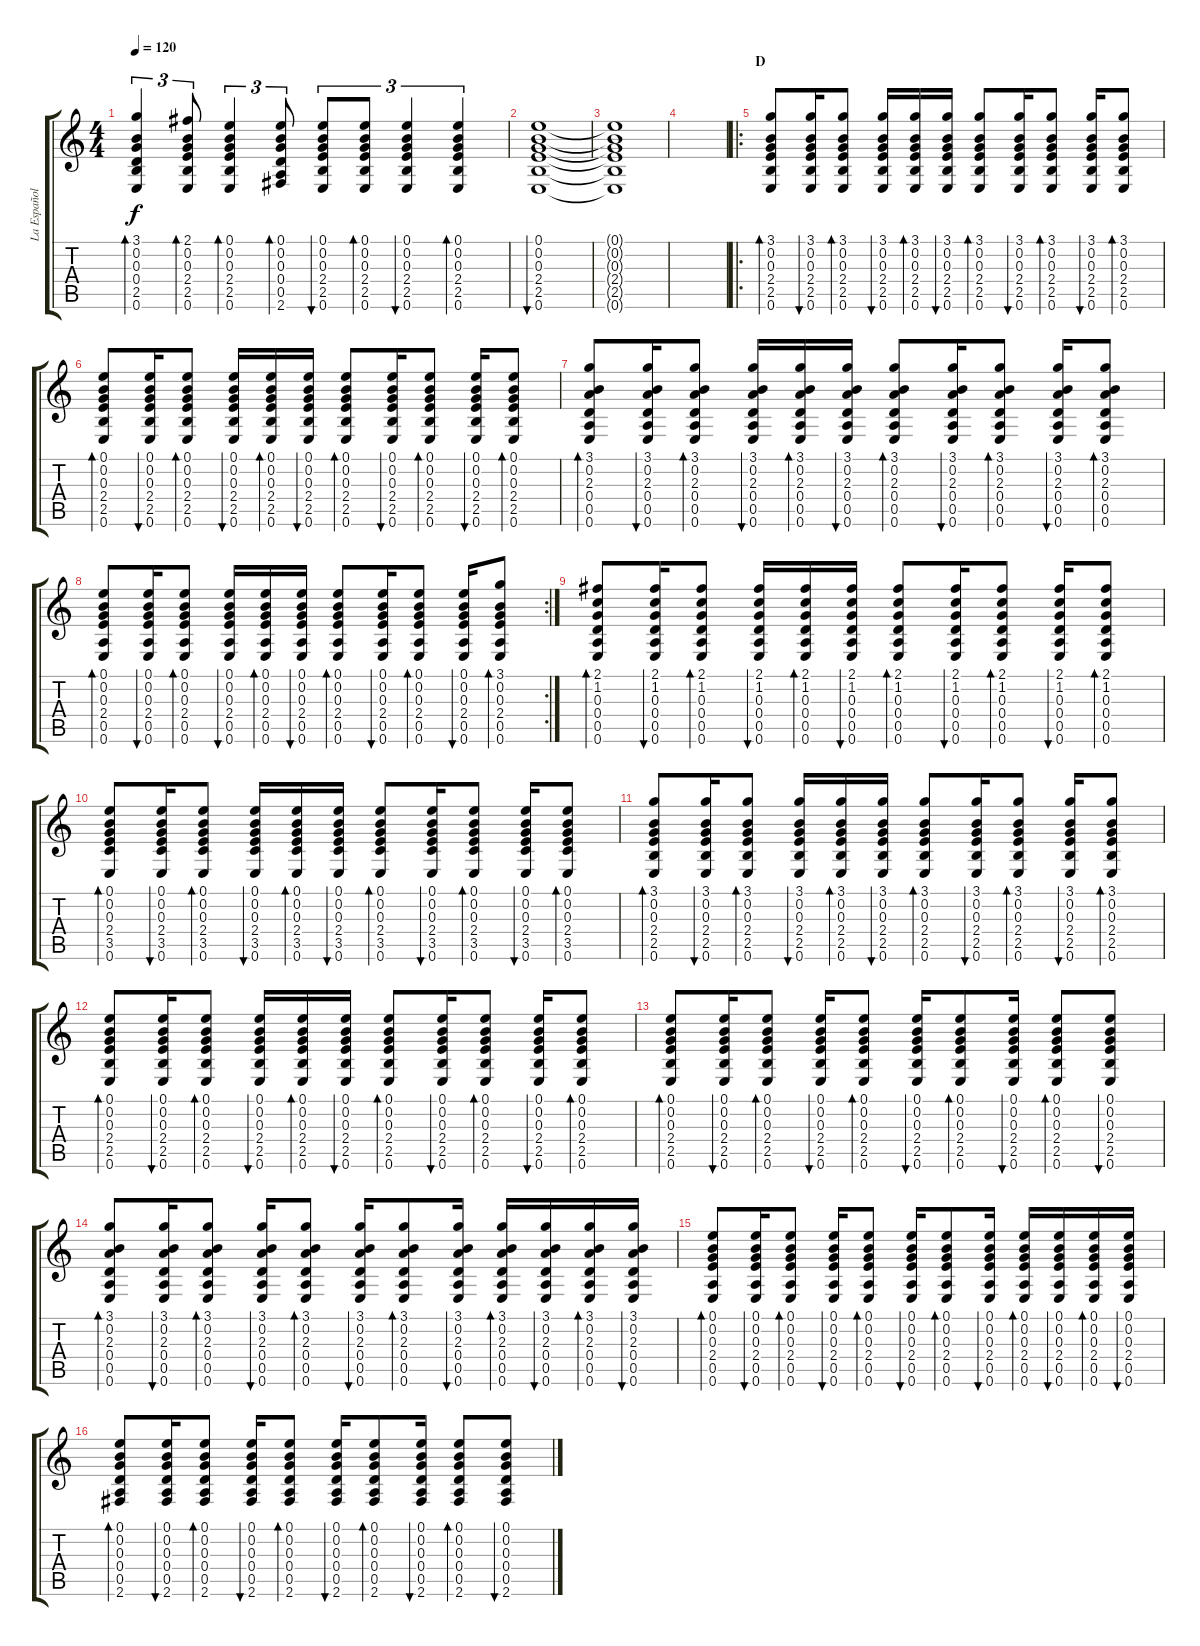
\track ("La Española" "La Español") {instrument acousticguitarnylon}
\staff {score tabs}
\tuning (E4 B3 G3 D3 A2 E2) {hide}
\ts (4 4)
\tempo 120
\clef g2
\ks c
(3.1 0.2 0.3 0.4 2.5 0.6).4{tu (3 2) bd 60 dy f} (2.1 0.2 0.3 2.4 2.5 0.6).8{tu (3 2) bd 60} (0.1 0.2 0.3 2.4 2.5 0.6).4{tu (3 2) bd 60} (0.1 0.2 0.3 0.4 0.5 2.6).8{tu (3 2) bd 60} (0.1 0.2 0.3 2.4 2.5 0.6).8{tu (3 2) bu 60} (0.1 0.2 0.3 2.4 2.5 0.6).8{tu (3 2) bd 60} (0.1 0.2 0.3 2.4 2.5 0.6).4{tu (3 2) bu 60} (0.1 0.2 0.3 2.4 2.5 0.6).4{tu (3 2) bd 60} |
(0.1 0.2 0.3 2.4 2.5 0.6).1{bu 60} |
(0.1{t} 0.2{t} 0.3{t} 2.4{t} 2.5{t} 0.6{t}).1 |
|
\ro
\section ("" "D")
(3.1 0.2 0.3 2.4 2.5 0.6).8{bd 60} (3.1 0.2 0.3 2.4 2.5 0.6).16{bu 60} (3.1 0.2 0.3 2.4 2.5 0.6).8{bd 60} (3.1 0.2 0.3 2.4 2.5 0.6).16{bu 60} (3.1 0.2 0.3 2.4 2.5 0.6).16{bd 60} (3.1 0.2 0.3 2.4 2.5 0.6).16{bu 60} (3.1 0.2 0.3 2.4 2.5 0.6).8{bd 60} (3.1 0.2 0.3 2.4 2.5 0.6).16{bu 60} (3.1 0.2 0.3 2.4 2.5 0.6).8{bd 60} (3.1 0.2 0.3 2.4 2.5 0.6).16{bu 60} (3.1 0.2 0.3 2.4 2.5 0.6).8{bd 60} |
(0.1 0.2 0.3 2.4 2.5 0.6).8{bd 60} (0.1 0.2 0.3 2.4 2.5 0.6).16{bu 60} (0.1 0.2 0.3 2.4 2.5 0.6).8{bd 60} (0.1 0.2 0.3 2.4 2.5 0.6).16{bu 60} (0.1 0.2 0.3 2.4 2.5 0.6).16{bd 60} (0.1 0.2 0.3 2.4 2.5 0.6).16{bu 60} (0.1 0.2 0.3 2.4 2.5 0.6).8{bd 60} (0.1 0.2 0.3 2.4 2.5 0.6).16{bu 60} (0.1 0.2 0.3 2.4 2.5 0.6).8{bd 60} (0.1 0.2 0.3 2.4 2.5 0.6).16{bu 60} (0.1 0.2 0.3 2.4 2.5 0.6).8{bd 60} |
(3.1 0.2 2.3 0.4 0.5 0.6).8{bd 60} (3.1 0.2 2.3 0.4 0.5 0.6).16{bu 60} (3.1 0.2 2.3 0.4 0.5 0.6).8{bd 60} (3.1 0.2 2.3 0.4 0.5 0.6).16{bu 60} (3.1 0.2 2.3 0.4 0.5 0.6).16{bd 60} (3.1 0.2 2.3 0.4 0.5 0.6).16{bu 60} (3.1 0.2 2.3 0.4 0.5 0.6).8{bd 60} (3.1 0.2 2.3 0.4 0.5 0.6).16{bu 60} (3.1 0.2 2.3 0.4 0.5 0.6).8{bd 60} (3.1 0.2 2.3 0.4 0.5 0.6).16{bu 60} (3.1 0.2 2.3 0.4 0.5 0.6).8{bd 60} |
\rc 2
(0.1 0.2 0.3 2.4 0.5 0.6).8{bd 60} (0.1 0.2 0.3 2.4 0.5 0.6).16{bu 60} (0.1 0.2 0.3 2.4 0.5 0.6).8{bd 60} (0.1 0.2 0.3 2.4 0.5 0.6).16{bu 60} (0.1 0.2 0.3 2.4 0.5 0.6).16{bd 60} (0.1 0.2 0.3 2.4 0.5 0.6).16{bu 60} (0.1 0.2 0.3 2.4 0.5 0.6).8{bd 60} (0.1 0.2 0.3 2.4 0.5 0.6).16{bu 60} (0.1 0.2 0.3 2.4 0.5 0.6).8{bd 60} (0.1 0.2 0.3 2.4 0.5 0.6).16{bu 60} (3.1 0.2 0.3 2.4 0.5 0.6).8{bd 60} |
(2.1 1.2 0.3 0.4 0.5 0.6).8{bd 60} (2.1 1.2 0.3 0.4 0.5 0.6).16{bu 60} (2.1 1.2 0.3 0.4 0.5 0.6).8{bd 60} (2.1 1.2 0.3 0.4 0.5 0.6).16{bu 60} (2.1 1.2 0.3 0.4 0.5 0.6).16{bd 60} (2.1 1.2 0.3 0.4 0.5 0.6).16{bu 60} (2.1 1.2 0.3 0.4 0.5 0.6).8{bd 60} (2.1 1.2 0.3 0.4 0.5 0.6).16{bu 60} (2.1 1.2 0.3 0.4 0.5 0.6).8{bd 60} (2.1 1.2 0.3 0.4 0.5 0.6).16{bu 60} (2.1 1.2 0.3 0.4 0.5 0.6).8{bd 60} |
(0.1 0.2 0.3 2.4 3.5 0.6).8{bd 60} (0.1 0.2 0.3 2.4 3.5 0.6).16{bu 60} (0.1 0.2 0.3 2.4 3.5 0.6).8{bd 60} (0.1 0.2 0.3 2.4 3.5 0.6).16{bu 60} (0.1 0.2 0.3 2.4 3.5 0.6).16{bd 60} (0.1 0.2 0.3 2.4 3.5 0.6).16{bu 60} (0.1 0.2 0.3 2.4 3.5 0.6).8{bd 60} (0.1 0.2 0.3 2.4 3.5 0.6).16{bu 60} (0.1 0.2 0.3 2.4 3.5 0.6).8{bd 60} (0.1 0.2 0.3 2.4 3.5 0.6).16{bu 60} (0.1 0.2 0.3 2.4 3.5 0.6).8{bd 60} |
(3.1 0.2 0.3 2.4 2.5 0.6).8{bd 60} (3.1 0.2 0.3 2.4 2.5 0.6).16{bu 60} (3.1 0.2 0.3 2.4 2.5 0.6).8{bd 60} (3.1 0.2 0.3 2.4 2.5 0.6).16{bu 60} (3.1 0.2 0.3 2.4 2.5 0.6).16{bd 60} (3.1 0.2 0.3 2.4 2.5 0.6).16{bu 60} (3.1 0.2 0.3 2.4 2.5 0.6).8{bd 60} (3.1 0.2 0.3 2.4 2.5 0.6).16{bu 60} (3.1 0.2 0.3 2.4 2.5 0.6).8{bd 60} (3.1 0.2 0.3 2.4 2.5 0.6).16{bu 60} (3.1 0.2 0.3 2.4 2.5 0.6).8{bd 60} |
(0.1 0.2 0.3 2.4 2.5 0.6).8{bd 60} (0.1 0.2 0.3 2.4 2.5 0.6).16{bu 60} (0.1 0.2 0.3 2.4 2.5 0.6).8{bd 60} (0.1 0.2 0.3 2.4 2.5 0.6).16{bu 60} (0.1 0.2 0.3 2.4 2.5 0.6).16{bd 60} (0.1 0.2 0.3 2.4 2.5 0.6).16{bu 60} (0.1 0.2 0.3 2.4 2.5 0.6).8{bd 60} (0.1 0.2 0.3 2.4 2.5 0.6).16{bu 60} (0.1 0.2 0.3 2.4 2.5 0.6).8{bd 60} (0.1 0.2 0.3 2.4 2.5 0.6).16{bu 60} (0.1 0.2 0.3 2.4 2.5 0.6).8{bd 60} |
(0.1 0.2 0.3 2.4 2.5 0.6).8{bd 60} (0.1 0.2 0.3 2.4 2.5 0.6).16{bu 60} (0.1 0.2 0.3 2.4 2.5 0.6).8{bd 60} (0.1 0.2 0.3 2.4 2.5 0.6).16{bu 60} (0.1 0.2 0.3 2.4 2.5 0.6).8{bd 60} (0.1 0.2 0.3 2.4 2.5 0.6).16{bu 60} (0.1 0.2 0.3 2.4 2.5 0.6).8{bd 60} (0.1 0.2 0.3 2.4 2.5 0.6).16{bu 60} (0.1 0.2 0.3 2.4 2.5 0.6).8{bd 60} (0.1 0.2 0.3 2.4 2.5 0.6).8{bu 60} |
(3.1 0.2 2.3 0.4 0.5 0.6).8{bd 60} (3.1 0.2 2.3 0.4 0.5 0.6).16{bu 60} (3.1 0.2 2.3 0.4 0.5 0.6).8{bd 60} (3.1 0.2 2.3 0.4 0.5 0.6).16{bu 60} (3.1 0.2 2.3 0.4 0.5 0.6).8{bd 60} (3.1 0.2 2.3 0.4 0.5 0.6).16{bu 60} (3.1 0.2 2.3 0.4 0.5 0.6).8{bd 60} (3.1 0.2 2.3 0.4 0.5 0.6).16{bu 60} (3.1 0.2 2.3 0.4 0.5 0.6).16{bd 60} (3.1 0.2 2.3 0.4 0.5 0.6).16{bu 60} (3.1 0.2 2.3 0.4 0.5 0.6).16{bd 60} (3.1 0.2 2.3 0.4 0.5 0.6).16{bu 60} |
(0.1 0.2 0.3 2.4 0.5 0.6).8{bd 60} (0.1 0.2 0.3 2.4 0.5 0.6).16{bu 60} (0.1 0.2 0.3 2.4 0.5 0.6).8{bd 60} (0.1 0.2 0.3 2.4 0.5 0.6).16{bu 60} (0.1 0.2 0.3 2.4 0.5 0.6).8{bd 60} (0.1 0.2 0.3 2.4 0.5 0.6).16{bu 60} (0.1 0.2 0.3 2.4 0.5 0.6).8{bd 60} (0.1 0.2 0.3 2.4 0.5 0.6).16{bu 60} (0.1 0.2 0.3 2.4 0.5 0.6).16{bd 60} (0.1 0.2 0.3 2.4 0.5 0.6).16{bu 60} (0.1 0.2 0.3 2.4 0.5 0.6).16{bd 60} (0.1 0.2 0.3 2.4 0.5 0.6).16{bu 60} |
(0.1 0.2 0.3 0.4 0.5 2.6).8{bd 60} (0.1 0.2 0.3 0.4 0.5 2.6).16{bu 60} (0.1 0.2 0.3 0.4 0.5 2.6).8{bd 60} (0.1 0.2 0.3 0.4 0.5 2.6).16{bu 60} (0.1 0.2 0.3 0.4 0.5 2.6).8{bd 60} (0.1 0.2 0.3 0.4 0.5 2.6).16{bu 60} (0.1 0.2 0.3 0.4 0.5 2.6).8{bd 60} (0.1 0.2 0.3 0.4 0.5 2.6).16{bu 60} (0.1 0.2 0.3 0.4 0.5 2.6).8{bd 60} (0.1 0.2 0.3 0.4 0.5 2.6).8{bu 60}
